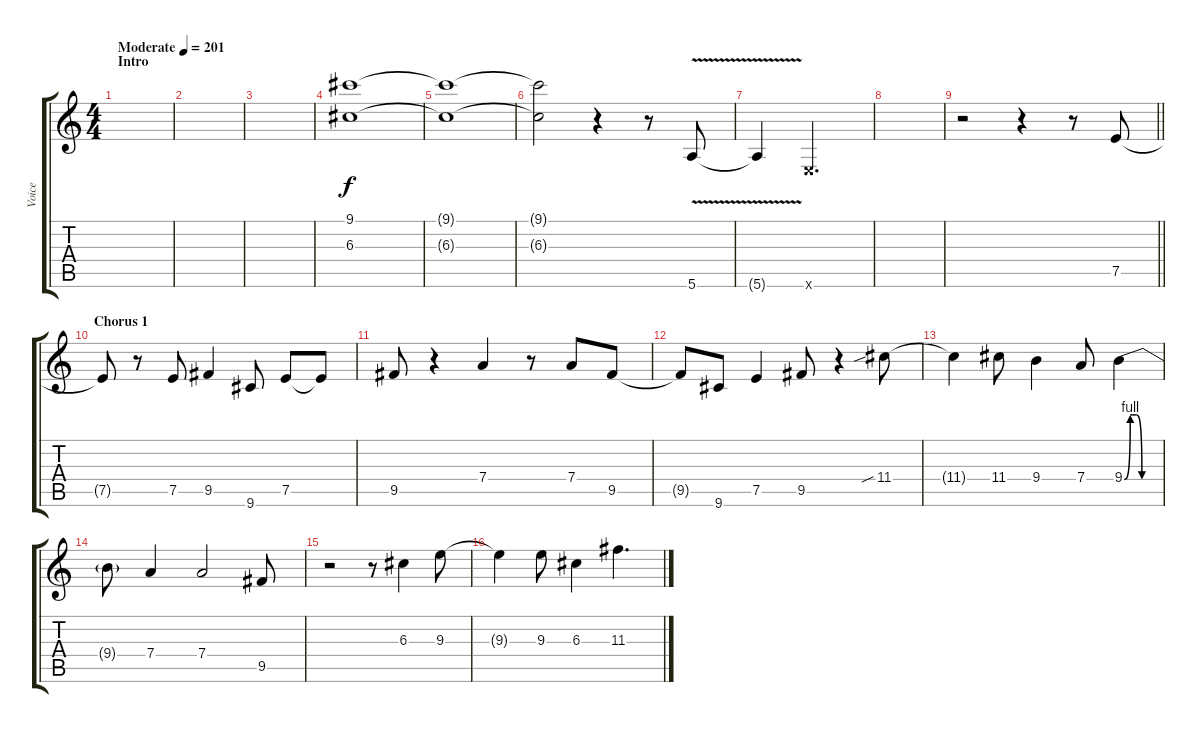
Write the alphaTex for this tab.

\track ("Voice" "Voice") {instrument overdrivenguitar}
\staff {score tabs}
\tuning (E4 B3 G3 D3 A2 E2) {hide}
\ts (4 4)
\section ("" "Intro")
\tempo (201 "Moderate")
\clef g2
\ks c
|
|
|
(9.1 6.3).1 |
(9.1{t} 6.3{t}).1 |
(9.1{t} 6.3{t}).2 r.4 r.8 5.6{v}.8 |
5.6{t}.4 0.6{x}.2{d} |
|
\barLineRight lightlight
r.2 r.4 r.8 7.5.8 |
\section ("" "Chorus 1")
7.5{t}.8 r.8 7.5.8 9.5.4 9.6.8 7.5.8 7.5{t}.8 |
9.5.8 r.4 7.4.4 r.8 7.4.8 9.5.8 |
9.5{t}.8 9.6.8 7.5.4 9.5.8 r.4 11.4{sib}.8 |
11.4{t}.4 11.4.8 9.4.4 7.4.8 9.4{be (custom 0 0 10 4 20 4 30 0 60 0)}.4 |
9.4{t}.8 7.4.4 7.4.2 9.5.8 |
r.2 r.8 6.3.4 9.3.8 |
9.3{t}.4 9.3.8 6.3.4 11.3.4{d}
